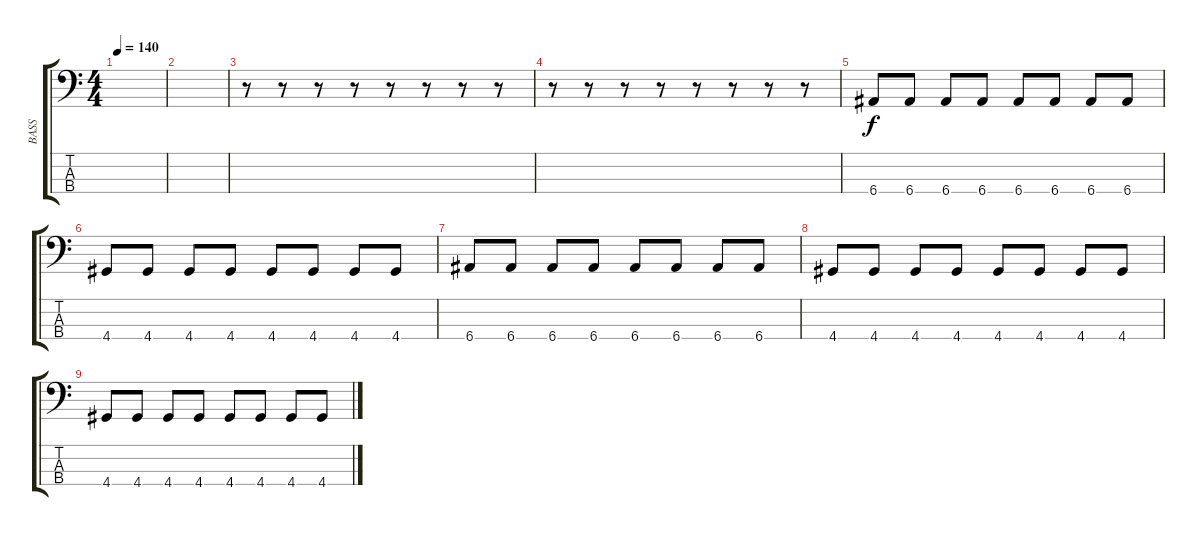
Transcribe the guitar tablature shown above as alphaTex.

\track ("BASS" "BASS") {instrument electricbasspick}
\staff {score tabs}
\tuning (G2 D2 A1 E1) {hide}
\ts (4 4)
\tempo 140
\clef f4
\ks c
|
|
r.8 r.8 r.8 r.8 r.8 r.8 r.8 r.8 |
r.8 r.8 r.8 r.8 r.8 r.8 r.8 r.8 |
6.4.8 6.4.8 6.4.8 6.4.8 6.4.8 6.4.8 6.4.8 6.4.8 |
4.4.8 4.4.8 4.4.8 4.4.8 4.4.8 4.4.8 4.4.8 4.4.8 |
6.4.8 6.4.8 6.4.8 6.4.8 6.4.8 6.4.8 6.4.8 6.4.8 |
4.4.8 4.4.8 4.4.8 4.4.8 4.4.8 4.4.8 4.4.8 4.4.8 |
4.4.8 4.4.8 4.4.8 4.4.8 4.4.8 4.4.8 4.4.8 4.4.8
